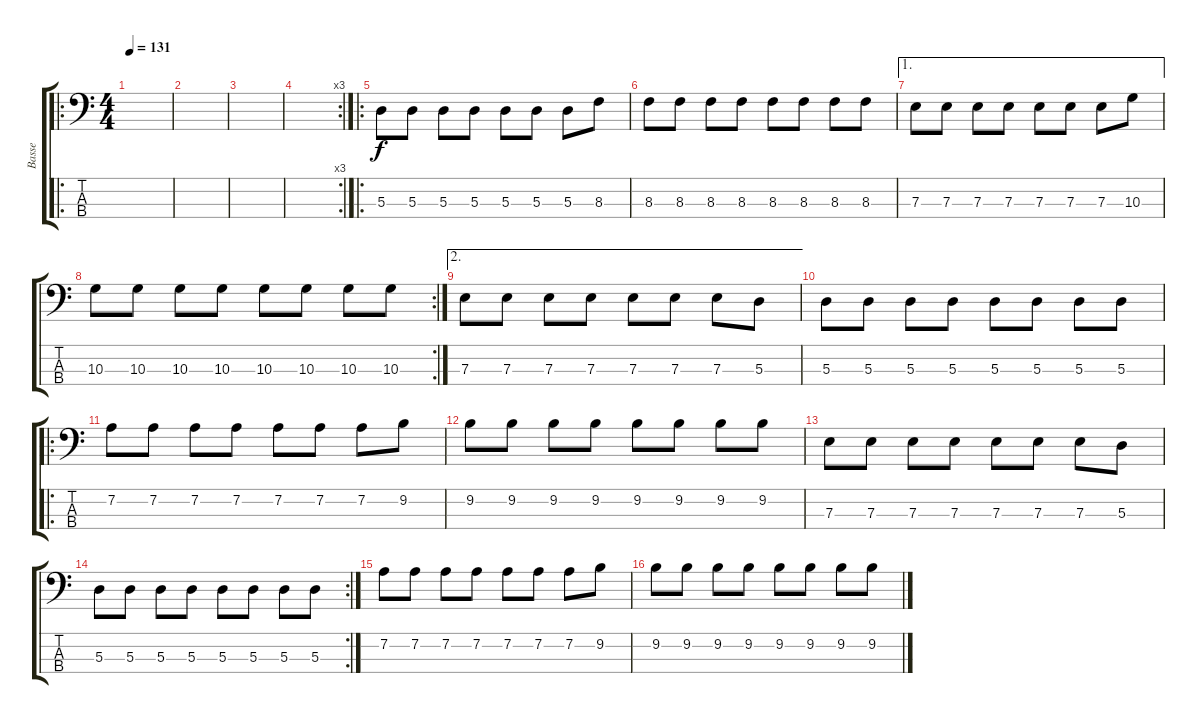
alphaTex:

\track ("Basse" "Basse") {instrument electricbasspick}
\staff {score tabs}
\tuning (G2 D2 A1 E1) {hide}
\ro
\ts (4 4)
\tempo 131
\clef f4
\ks c
|
|
|
\rc 3
|
\ro
5.3.8 5.3.8 5.3.8 5.3.8 5.3.8 5.3.8 5.3.8 8.3.8 |
8.3.8 8.3.8 8.3.8 8.3.8 8.3.8 8.3.8 8.3.8 8.3.8 |
\ae 1
7.3.8 7.3.8 7.3.8 7.3.8 7.3.8 7.3.8 7.3.8 10.3.8 |
\rc 2
10.3.8 10.3.8 10.3.8 10.3.8 10.3.8 10.3.8 10.3.8 10.3.8 |
\ae 2
7.3.8 7.3.8 7.3.8 7.3.8 7.3.8 7.3.8 7.3.8 5.3.8 |
5.3.8 5.3.8 5.3.8 5.3.8 5.3.8 5.3.8 5.3.8 5.3.8 |
\ro
7.2.8 7.2.8 7.2.8 7.2.8 7.2.8 7.2.8 7.2.8 9.2.8 |
9.2.8 9.2.8 9.2.8 9.2.8 9.2.8 9.2.8 9.2.8 9.2.8 |
7.3.8 7.3.8 7.3.8 7.3.8 7.3.8 7.3.8 7.3.8 5.3.8 |
\rc 2
5.3.8 5.3.8 5.3.8 5.3.8 5.3.8 5.3.8 5.3.8 5.3.8 |
7.2.8 7.2.8 7.2.8 7.2.8 7.2.8 7.2.8 7.2.8 9.2.8 |
9.2.8 9.2.8 9.2.8 9.2.8 9.2.8 9.2.8 9.2.8 9.2.8
